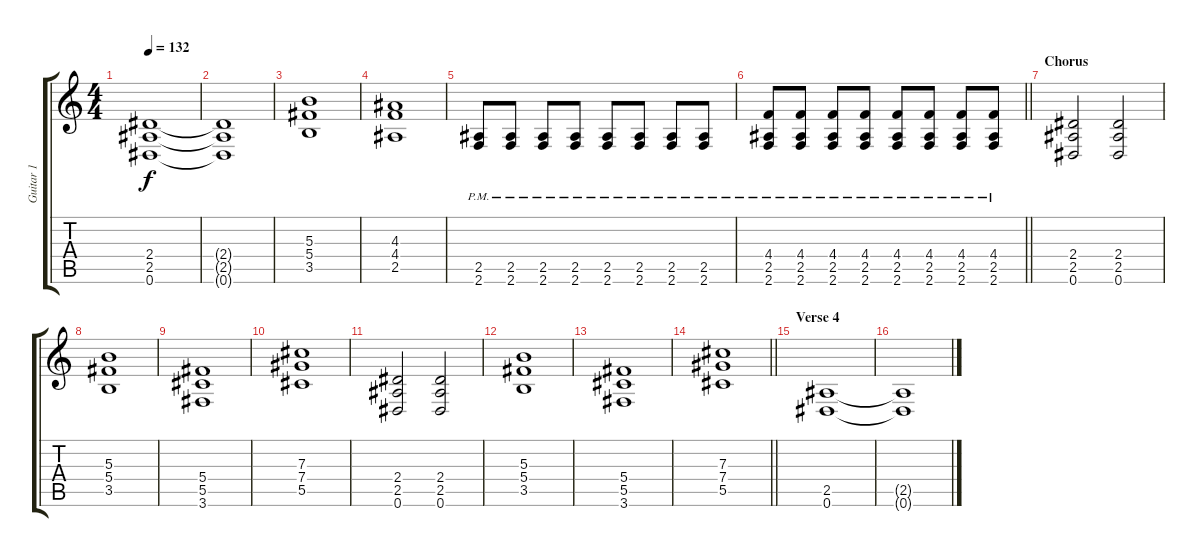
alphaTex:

\track ("Guitar 1" "Guitar 1") {instrument distortionguitar}
\staff {score tabs}
\tuning (Eb4 Bb3 Gb3 Db3 Ab2 Eb2) {hide}
\ts (4 4)
\tempo 132
\clef g2
\ks c
(2.4 2.5 0.6).1{dy f} |
(2.4{t} 2.5{t} 0.6{t}).1 |
(5.3 5.4 3.5).1 |
(4.3 4.4 2.5).1 |
(2.5{pm} 2.6{pm}).8 (2.5{pm} 2.6{pm}).8 (2.5{pm} 2.6{pm}).8 (2.5{pm} 2.6{pm}).8 (2.5{pm} 2.6{pm}).8 (2.5{pm} 2.6{pm}).8 (2.5{pm} 2.6{pm}).8 (2.5{pm} 2.6{pm}).8 |
\barLineRight lightlight
(4.4{pm} 2.5{pm} 2.6{pm}).8 (4.4{pm} 2.5{pm} 2.6{pm}).8 (4.4{pm} 2.5{pm} 2.6{pm}).8 (4.4{pm} 2.5{pm} 2.6{pm}).8 (4.4{pm} 2.5{pm} 2.6{pm}).8 (4.4{pm} 2.5{pm} 2.6{pm}).8 (4.4{pm} 2.5{pm} 2.6{pm}).8 (4.4{pm} 2.5{pm} 2.6{pm}).8 |
\section ("" "Chorus")
(2.4 2.5 0.6).2{volume 14} (2.4 2.5 0.6).2 |
(5.3 5.4 3.5).1 |
(5.4 5.5 3.6).1 |
(7.3 7.4 5.5).1 |
(2.4 2.5 0.6).2{volume 14} (2.4 2.5 0.6).2 |
(5.3 5.4 3.5).1 |
(5.4 5.5 3.6).1 |
\barLineRight lightlight
(7.3 7.4 5.5).1 |
\section ("" "Verse 4")
(2.5 0.6).1 |
(2.5{t} 0.6{t}).1
